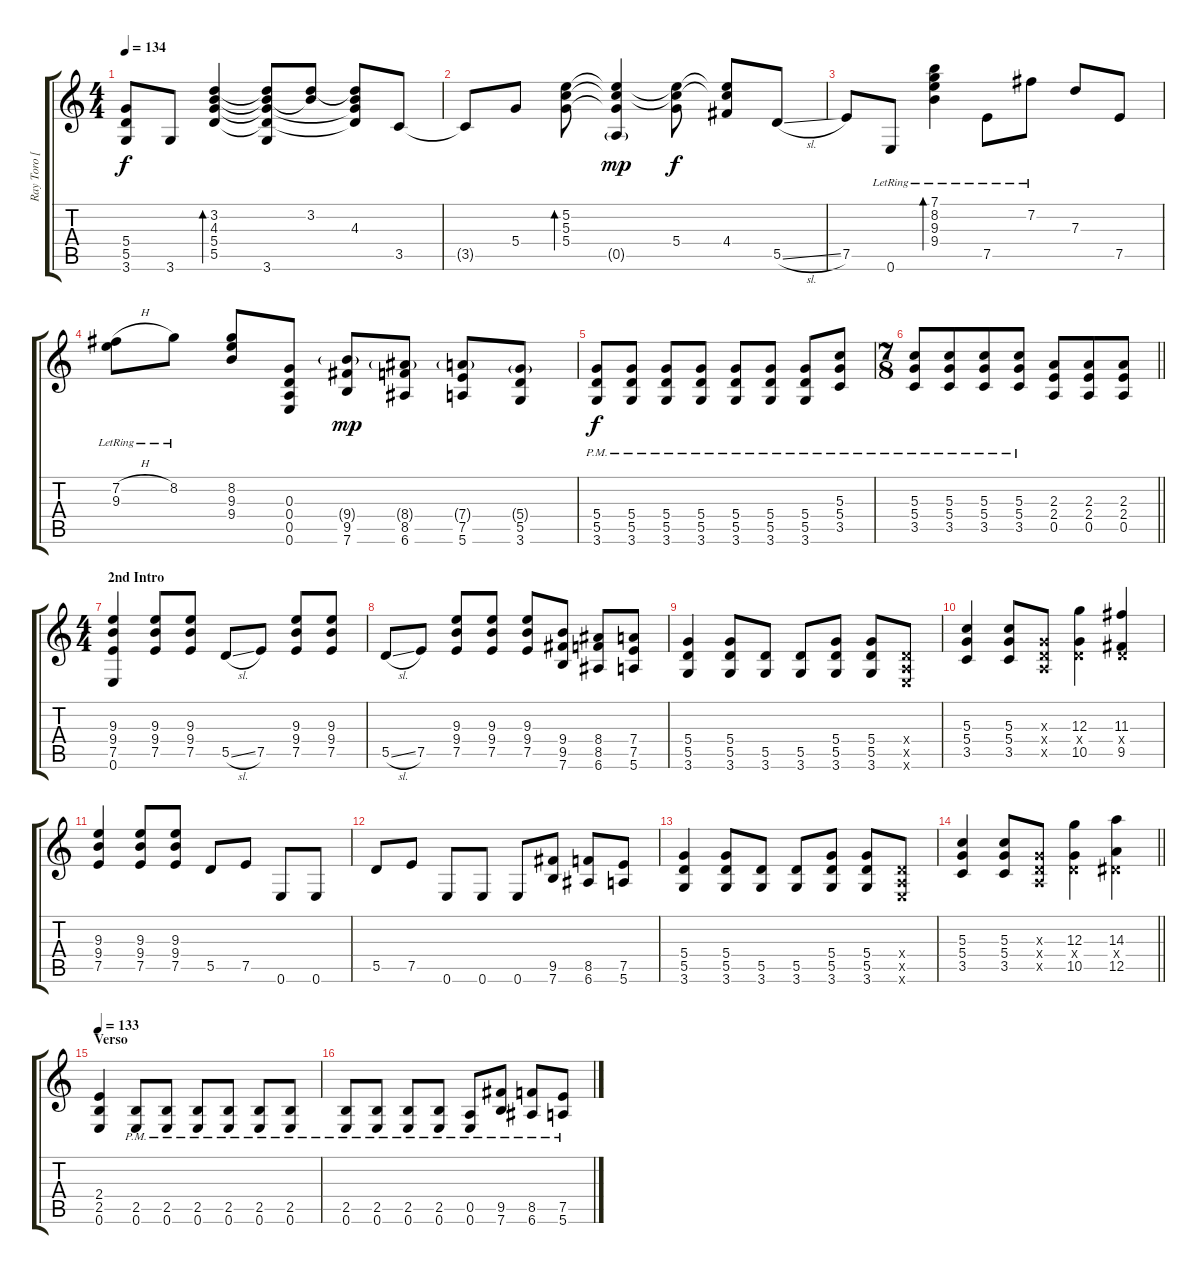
\track ("Ray Toro [Guitar]" "Ray Toro [") {instrument distortionguitar}
\staff {score tabs}
\tuning (E4 B3 G3 D3 A2 E2) {hide}
\ts (4 4)
\tempo 134
\clef g2
\ks c
(5.4{t} 5.5{t} 3.6{t}).8{dy f} 3.6.8 (3.2 4.3 5.4 5.5).4{bd 60} (3.2{t} 4.3{t} 5.4{t} 5.5{t} 3.6).8 (3.2 4.3{t}).8 (3.2{t} 4.3 5.4{t} 5.5{t}).8 3.5.8 |
3.5{t}.8 5.4.8 (5.2 5.3 5.4).8{bd 60} (5.2{t} 5.3{t} 5.4{t} 0.5{g}).4{dy mp} (5.2{t} 5.3{t} 5.4).8{dy f} (5.2{t} 5.3{t} 4.4).8 5.5{sl}.8 |
7.5.8 0.6{lr}.8 (7.1{lr} 8.2{lr} 9.3{lr} 9.4{lr}).4{bd 60} 7.5{lr}.8 7.2{lr}.8 7.3.8 7.5.8 |
(7.2{h lr} 9.3{lr}).8 8.2{lr}.8 (8.2 9.3 9.4).8 (0.3 0.4 0.5 0.6).8 (9.4{g} 9.5 7.6).8{dy mp} (8.4{g} 8.5 6.6).8 (7.4{g} 7.5 5.6).8 (5.4{g} 5.5 3.6).8 |
(5.4{pm} 5.5{pm} 3.6{pm}).8{dy f volume 14 balance 0} (5.4{pm} 5.5{pm} 3.6{pm}).8 (5.4{pm} 5.5{pm} 3.6{pm}).8 (5.4{pm} 5.5{pm} 3.6{pm}).8 (5.4{pm} 5.5{pm} 3.6{pm}).8 (5.4{pm} 5.5{pm} 3.6{pm}).8 (5.4{pm} 5.5{pm} 3.6{pm}).8 (5.3{pm} 5.4{pm} 3.5{pm}).8 |
\ts (7 8)
\barLineRight lightlight
(5.3{pm} 5.4{pm} 3.5{pm}).8 (5.3{pm} 5.4{pm} 3.5{pm}).8 (5.3{pm} 5.4{pm} 3.5{pm}).8 (5.3{pm} 5.4{pm} 3.5{pm}).8 (2.3 2.4 0.5).8 (2.3 2.4 0.5).8 (2.3 2.4 0.5).8 |
\ts (4 4)
\section ("" "2nd Intro")
(9.3 9.4 7.5 0.6).4 (9.3 9.4 7.5).8 (9.3 9.4 7.5).8 5.5{sl}.8 7.5.8 (9.3 9.4 7.5).8 (9.3 9.4 7.5).8 |
5.5{sl}.8 7.5.8 (9.3 9.4 7.5).8 (9.3 9.4 7.5).8 (9.3 9.4 7.5).8 (9.4 9.5 7.6).8 (8.4 8.5 6.6).8 (7.4 7.5 5.6).8 |
(5.4 5.5 3.6).4 (5.4 5.5 3.6).8 (5.5 3.6).8 (5.5 3.6).8 (5.4 5.5 3.6).8 (5.4 5.5 3.6).8 (0.4{x} 0.5{x} 0.6{x}).8 |
(5.3 5.4 3.5).4 (5.3 5.4 3.5).8 (0.3{x} 0.4{x} 0.5{x}).8 (12.3 0.4{x} 10.5).4 (11.3 0.4{x} 9.5).4 |
(9.3 9.4 7.5).4 (9.3 9.4 7.5).8 (9.3 9.4 7.5).8 5.5.8 7.5.8 0.6.8 0.6.8 |
5.5.8 7.5.8 0.6.8 0.6.8 0.6.8 (9.5 7.6).8 (8.5 6.6).8 (7.5 5.6).8 |
(5.4 5.5 3.6).4 (5.4 5.5 3.6).8 (5.5 3.6).8 (5.5 3.6).8 (5.4 5.5 3.6).8 (5.4 5.5 3.6).8 (0.4{x} 0.5{x} 0.6{x}).8 |
\barLineRight lightlight
(5.3 5.4 3.5).4 (5.3 5.4 3.5).8 (0.3{x} 0.4{x} 0.5{x}).8 (12.3 0.4{x} 10.5).4 (14.3 1.4{x} 12.5).4 |
\section ("" "Verso")
\tempo 133
(2.4 2.5 0.6).4 (2.5{pm} 0.6{pm}).8 (2.5{pm} 0.6{pm}).8 (2.5{pm} 0.6{pm}).8 (2.5{pm} 0.6{pm}).8 (2.5{pm} 0.6{pm}).8 (2.5{pm} 0.6{pm}).8 |
(2.5{pm} 0.6{pm}).8 (2.5{pm} 0.6{pm}).8 (2.5{pm} 0.6{pm}).8 (2.5{pm} 0.6{pm}).8 (0.5{pm} 0.6{pm}).8 (9.5{pm} 7.6{pm}).8 (8.5{pm} 6.6{pm}).8 (7.5{pm} 5.6{pm}).8
